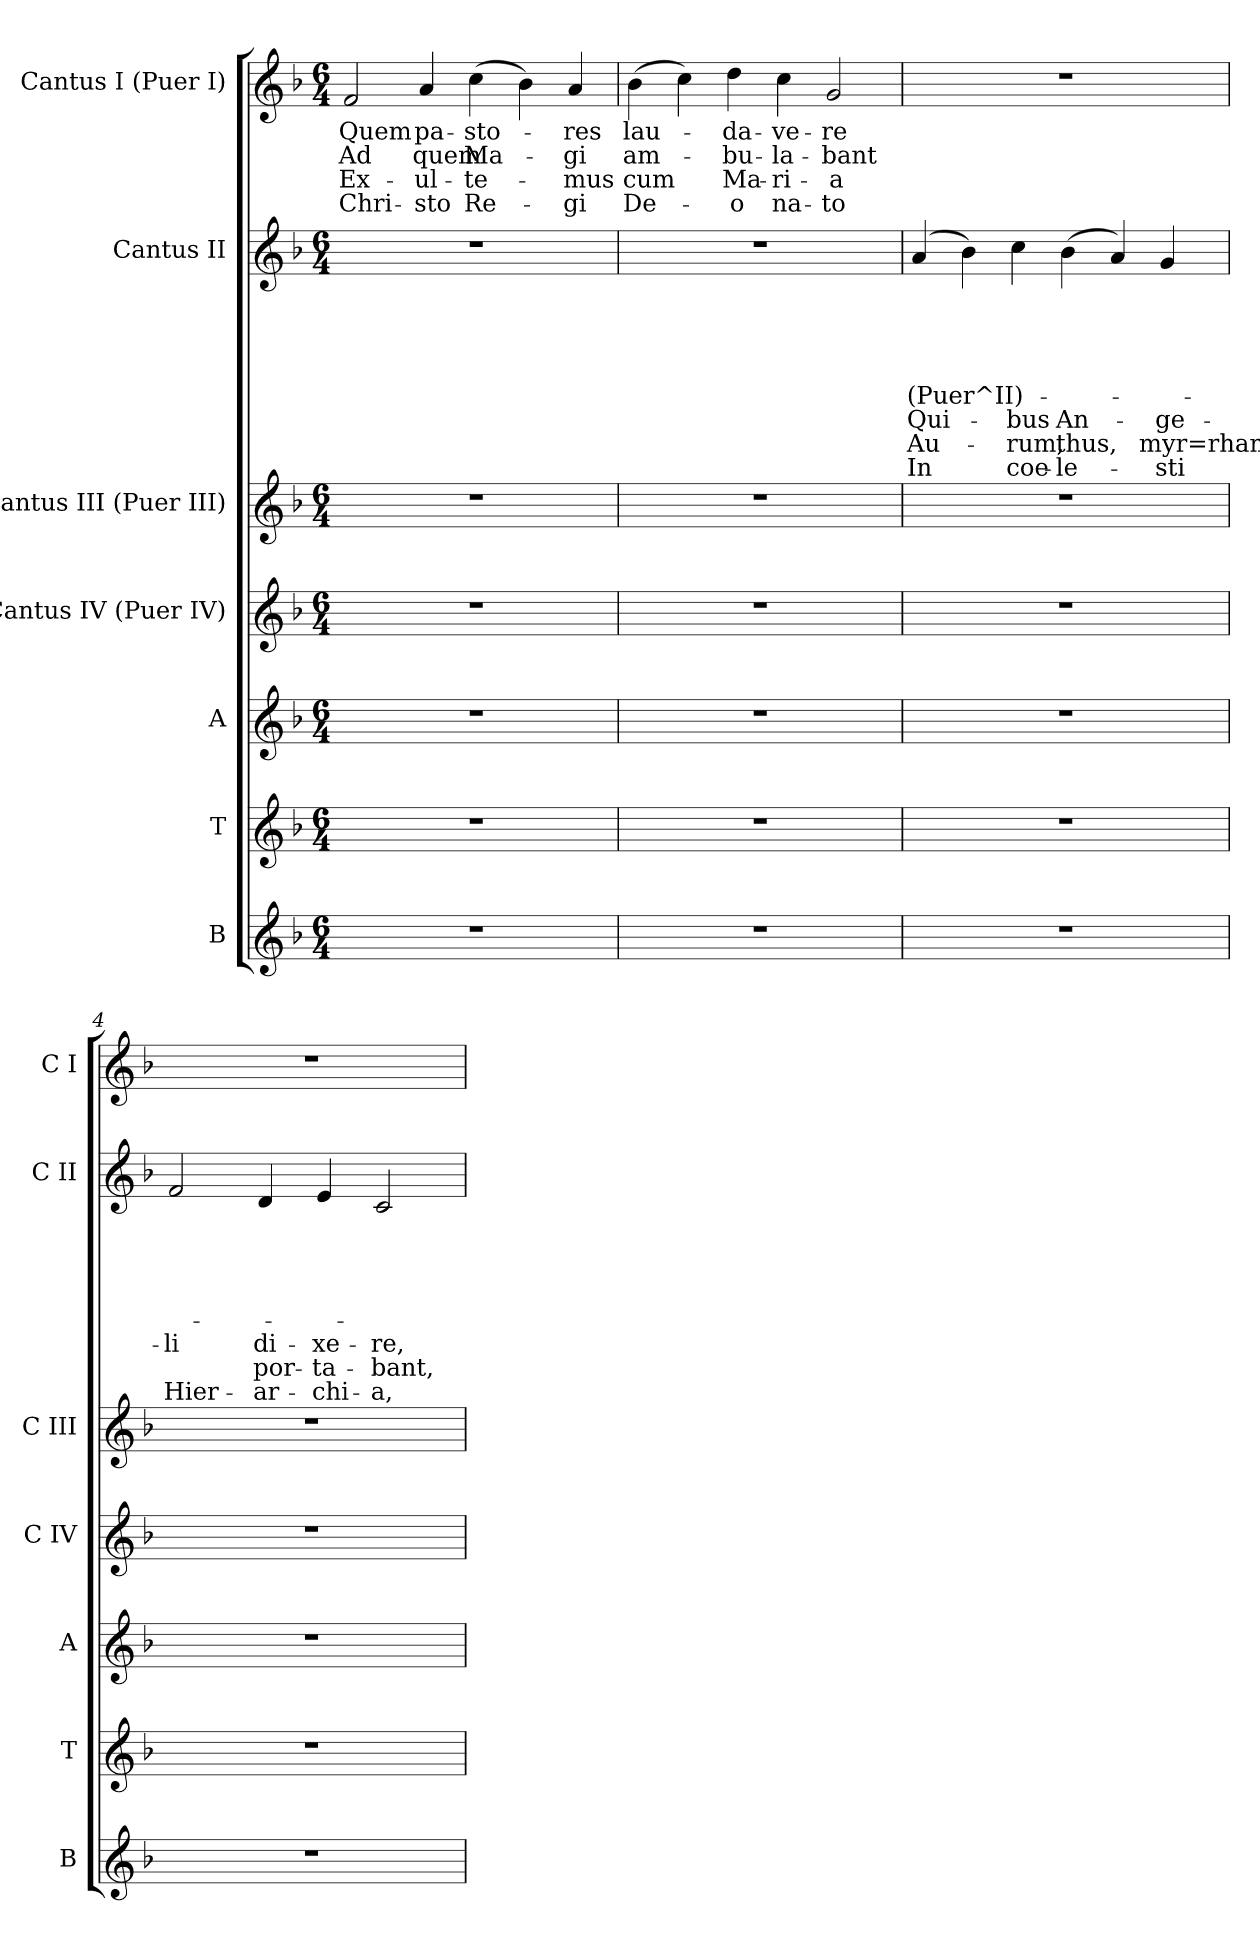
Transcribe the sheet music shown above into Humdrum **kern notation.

**kern	**kern	**kern	**kern	**kern	**kern	**text	**text	**text	**text	**text	**text	**text	**text	**kern	**text	**text	**text	**text
*part7	*part6	*part5	*part4	*part3	*part2	*part2	*part2	*part2	*part2	*part2	*part2	*part2	*part2	*part1	*part1	*part1	*part1	*part1
*staff7	*staff6	*staff5	*staff4	*staff3	*staff2	*staff2	*staff2	*staff2	*staff2	*staff2	*staff2	*staff2	*staff2	*staff1	*staff1	*staff1	*staff1	*staff1
*I"B	*I"T	*I"A	*I"Cantus IV (Puer IV)	*I"Cantus III (Puer III)	*I"Cantus II	*	*	*	*	*	*	*	*	*I"Cantus I (Puer I)	*	*	*	*
*I'B	*I'T	*I'A	*I'C IV	*I'C III	*I'C II	*	*	*	*	*	*	*	*	*I'C I	*	*	*	*
!!LO:PB:g=z
*clefG2	*clefG2	*clefG2	*clefG2	*clefG2	*clefG2	*	*	*	*	*	*	*	*	*clefG2	*	*	*	*
*k[b-]	*k[b-]	*k[b-]	*k[b-]	*k[b-]	*k[b-]	*	*	*	*	*	*	*	*	*k[b-]	*	*	*	*
*F:	*F:	*F:	*F:	*F:	*F:	*	*	*	*	*	*	*	*	*F:	*	*	*	*
*M6/4	*M6/4	*M6/4	*M6/4	*M6/4	*M6/4	*	*	*	*	*	*	*	*	*M6/4	*	*	*	*
=1	=1	=1	=1	=1	=1	=1	=1	=1	=1	=1	=1	=1	=1	=1	=1	=1	=1	=1
!	!	!	!	!	!	!	!	!	!	!	!	!	!	!	!LO:LY:b	!LO:LY:b	!LO:LY:b	!LO:LY:b
1.r	1.r	1.r	1.r	1.r	1.r	.	.	.	.	.	.	.	.	2f/	Quem	Ad	Ex-	Chri-
!	!	!	!	!	!	!	!	!	!	!	!	!	!	!	!LO:LY:b	!LO:LY:b	!LO:LY:b	!LO:LY:b
.	.	.	.	.	.	.	.	.	.	.	.	.	.	4a/	pa-	quem	-ul-	-sto
!	!	!	!	!	!	!	!	!	!	!	!	!	!	!	!LO:LY:b	!LO:LY:b	!LO:LY:b	!LO:LY:b
.	.	.	.	.	.	.	.	.	.	.	.	.	.	(>4cc\	-sto-	Ma-	-te-	Re-
.	.	.	.	.	.	.	.	.	.	.	.	.	.	4b-\)	.	.	.	.
!	!	!	!	!	!	!	!	!	!	!	!	!	!	!	!LO:LY:b	!LO:LY:b	!LO:LY:b	!LO:LY:b
.	.	.	.	.	.	.	.	.	.	.	.	.	.	4a/	-res	-gi	-mus	-gi
=2	=2	=2	=2	=2	=2	=2	=2	=2	=2	=2	=2	=2	=2	=2	=2	=2	=2	=2
!	!	!	!	!	!	!	!	!	!	!	!	!	!	!	!LO:LY:b	!LO:LY:b	!LO:LY:b	!LO:LY:b
1.r	1.r	1.r	1.r	1.r	1.r	.	.	.	.	.	.	.	.	(>4b-\	lau-	am-	cum	De-
.	.	.	.	.	.	.	.	.	.	.	.	.	.	4cc\)	.	.	.	.
!	!	!	!	!	!	!	!	!	!	!	!	!	!	!	!LO:LY:b	!LO:LY:b	!LO:LY:b	!LO:LY:b
.	.	.	.	.	.	.	.	.	.	.	.	.	.	4dd\	-da-	-bu-	Ma-	-o
!	!	!	!	!	!	!	!	!	!	!	!	!	!	!	!LO:LY:b	!LO:LY:b	!LO:LY:b	!LO:LY:b
.	.	.	.	.	.	.	.	.	.	.	.	.	.	4cc\	-ve-	-la-	-ri-	na-
!	!	!	!	!	!	!	!	!	!	!	!	!	!	!	!LO:LY:b	!LO:LY:b	!LO:LY:b	!LO:LY:b
.	.	.	.	.	.	.	.	.	.	.	.	.	.	2g/	-re	-bant	-a	-to
=3	=3	=3	=3	=3	=3	=3	=3	=3	=3	=3	=3	=3	=3	=3	=3	=3	=3	=3
!	!	!	!	!	!	!	!	!	!	!LO:LY:b:rj	!LO:LY:b:rj	!LO:LY:b:rj	!LO:LY:b:rj	!	!	!	!	!
1.r	1.r	1.r	1.r	1.r	(>4a/	.	.	.	.	(Puer^II)-	Qui-	Au-	In	1.r	.	.	.	.
.	.	.	.	.	4b-\)	.	.	.	.	.	.	.	.	.	.	.	.	.
!	!	!	!	!	!	!	!	!	!	!	!LO:LY:b:rj	!LO:LY:b:rj	!LO:LY:b:rj	!	!	!	!	!
.	.	.	.	.	4cc\	.	.	.	.	.	-bus	-rum,	coe-	.	.	.	.	.
!	!	!	!	!	!	!	!	!	!	!	!LO:LY:b:rj	!LO:LY:b:rj	!LO:LY:b:rj	!	!	!	!	!
.	.	.	.	.	(>4b-\	.	.	.	.	.	An-	thus,	-le-	.	.	.	.	.
.	.	.	.	.	4a/)	.	.	.	.	.	.	.	.	.	.	.	.	.
!	!	!	!	!	!	!	!	!	!	!	!LO:LY:b:rj	!LO:LY:b:rj	!LO:LY:b:rj	!	!	!	!	!
.	.	.	.	.	4g/	.	.	.	.	.	-ge-	myr=rham	-sti	.	.	.	.	.
=4	=4	=4	=4	=4	=4	=4	=4	=4	=4	=4	=4	=4	=4	=4	=4	=4	=4	=4
!	!	!	!	!	!	!	!	!	!	!	!LO:LY:b:rj	!	!LO:LY:b:rj	!	!	!	!	!
1.r	1.r	1.r	1.r	1.r	2f/	.	.	.	.	.	-li	.	Hier-	1.r	.	.	.	.
!	!	!	!	!	!	!	!	!	!	!	!LO:LY:b:rj	!LO:LY:b:rj	!LO:LY:b:rj	!	!	!	!	!
.	.	.	.	.	4d/	.	.	.	.	.	di-	por-	-ar-	.	.	.	.	.
!	!	!	!	!	!	!	!	!	!	!	!LO:LY:b:rj	!LO:LY:b:rj	!LO:LY:b:rj	!	!	!	!	!
.	.	.	.	.	4e/	.	.	.	.	.	-xe-	-ta-	-chi-	.	.	.	.	.
!	!	!	!	!	!	!	!	!	!	!	!LO:LY:b:rj	!LO:LY:b:rj	!LO:LY:b:rj	!	!	!	!	!
.	.	.	.	.	2c/	.	.	.	.	.	-re,	-bant,	-a,	.	.	.	.	.
=	=	=	=	=	=	=	=	=	=	=	=	=	=	=	=	=	=	=
*-	*-	*-	*-	*-	*-	*-	*-	*-	*-	*-	*-	*-	*-	*-	*-	*-	*-	*-
